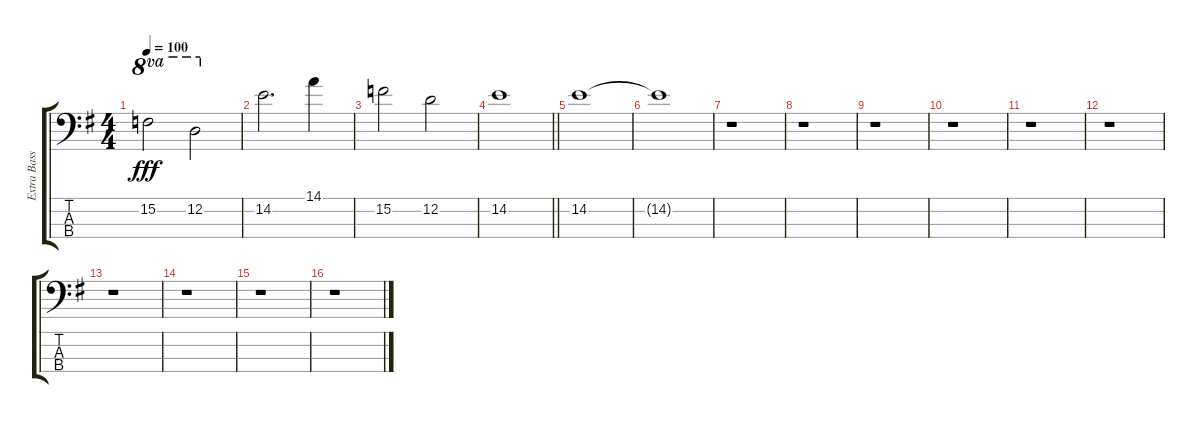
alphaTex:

\track ("Extra Bass" "Extra Bass") {instrument electricbassfinger}
\staff {score tabs}
\tuning (G2 D2 A1 E1) {hide}
\ts (4 4)
\tempo 100
\clef f4
\ks g
15.2.2{ot 8va dy fff} 12.2.2{ot 8va} |
14.2.2{d} 14.1.4 |
15.2.2 12.2.2 |
\barLineRight lightlight
14.2.1 |
14.2.1 |
14.2{t}.1 |
r.1 |
r.1 |
r.1 |
r.1 |
r.1 |
r.1 |
r.1 |
r.1 |
r.1 |
r.1
